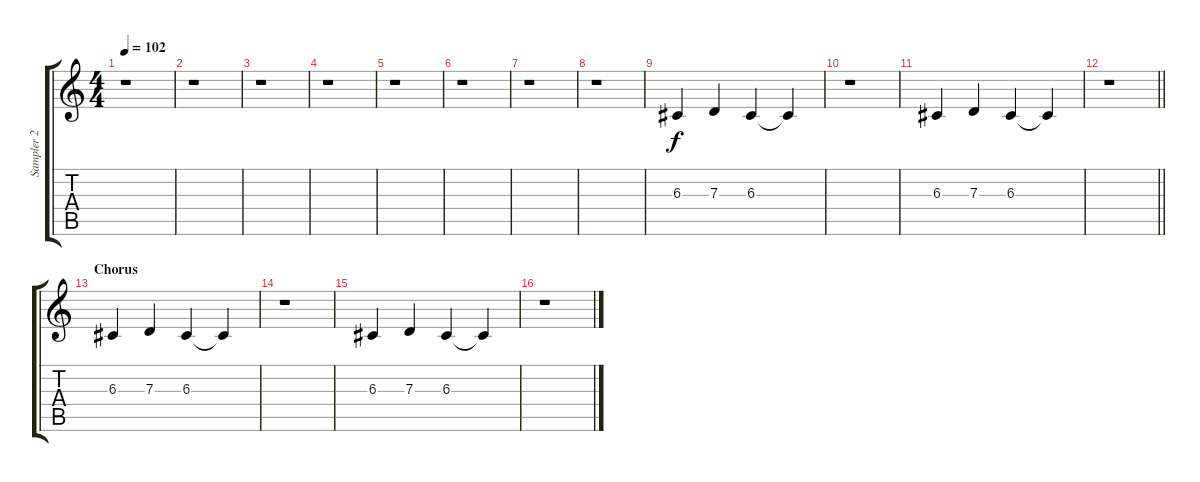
\track ("Sampler 2" "Sampler 2") {instrument tremolostrings}
\staff {score tabs}
\tuning (E4 B3 G3 D3 A2 E2) {hide}
\ts (4 4)
\tempo 102
\clef g2
\ks c
r.1{dy f} |
r.1 |
r.1 |
r.1 |
r.1 |
r.1 |
r.1 |
r.1 |
6.3.4{balance 0 instrument stringensemble2} 7.3.4{balance 16} 6.3.4{balance 0} 6.3{t}.4 |
r.1 |
6.3.4{balance 16 instrument stringensemble2} 7.3.4{balance 0} 6.3.4{balance 16} 6.3{t}.4 |
\barLineRight lightlight
r.1 |
\section ("" "Chorus")
6.3.4{balance 0 instrument stringensemble2} 7.3.4{balance 16} 6.3.4{balance 0} 6.3{t}.4 |
r.1 |
6.3.4{balance 16 instrument stringensemble2} 7.3.4{balance 0} 6.3.4{balance 16} 6.3{t}.4 |
r.1
